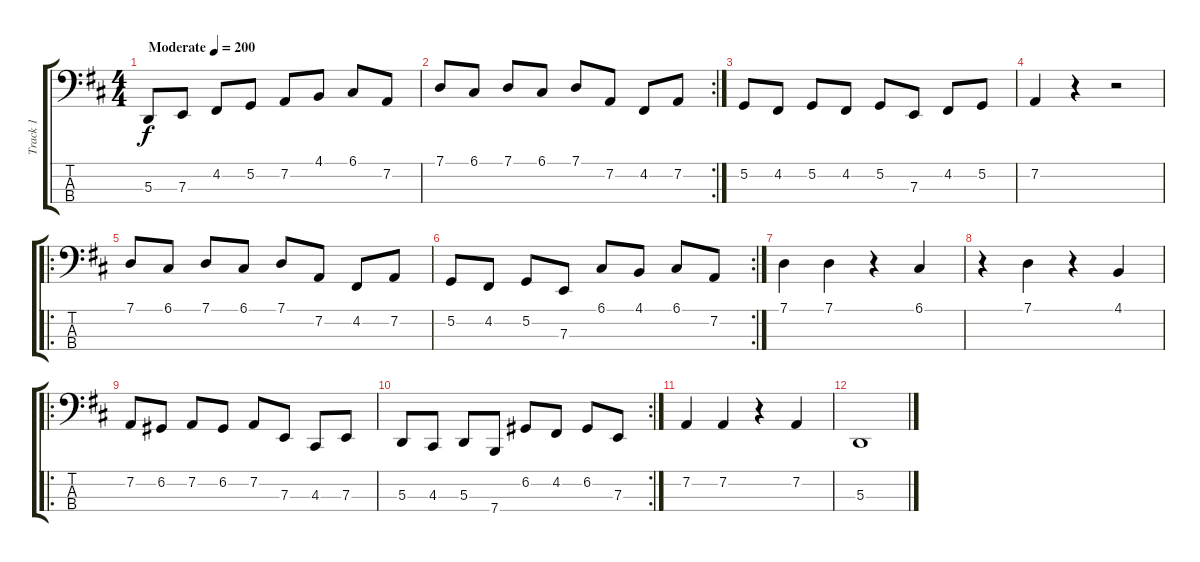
\track ("Track 1" "Track 1") {instrument cello}
\staff {score tabs}
\tuning (G2 D2 A1 E1) {hide}
\ts (4 4)
\tempo (200 "Moderate")
\clef f4
\ks d
5.3.8{dy f instrument cello} 7.3.8 4.2.8 5.2.8 7.2.8 4.1.8 6.1.8 7.2.8 |
\rc 2
7.1.8 6.1.8 7.1.8 6.1.8 7.1.8 7.2.8 4.2.8 7.2.8 |
5.2.8 4.2.8 5.2.8 4.2.8 5.2.8 7.3.8 4.2.8 5.2.8 |
7.2.4 r.4 r.2 |
\ro
7.1.8 6.1.8 7.1.8 6.1.8 7.1.8 7.2.8 4.2.8 7.2.8 |
\rc 2
5.2.8 4.2.8 5.2.8 7.3.8 6.1.8 4.1.8 6.1.8 7.2.8 |
7.1.4 7.1.4 r.4 6.1.4 |
r.4 7.1.4 r.4 4.1.4 |
\ro
7.2.8 6.2.8 7.2.8 6.2.8 7.2.8 7.3.8 4.3.8 7.3.8 |
\rc 2
5.3.8 4.3.8 5.3.8 7.4.8 6.2.8 4.2.8 6.2.8 7.3.8 |
7.2.4 7.2.4 r.4 7.2.4 |
5.3.1
